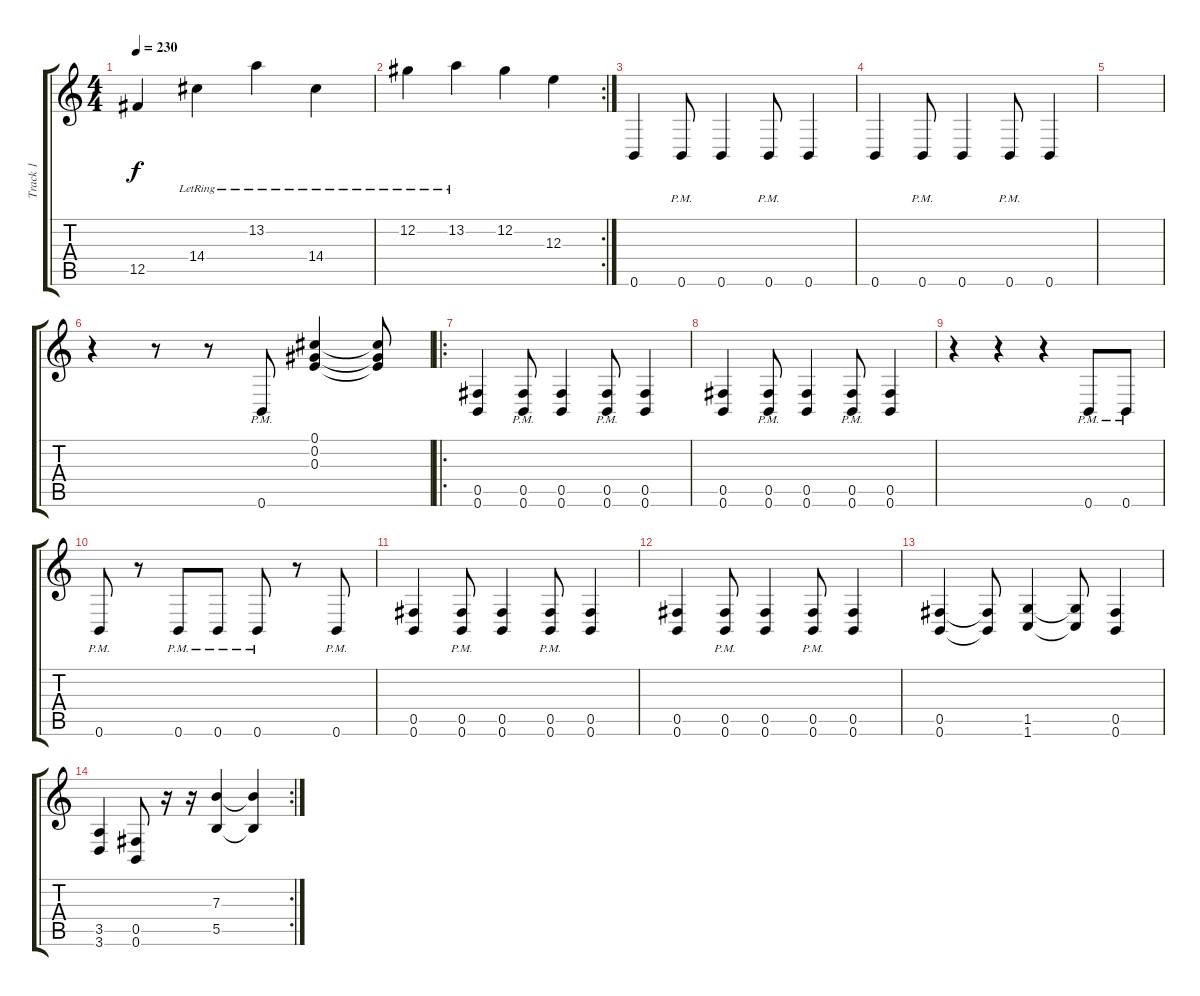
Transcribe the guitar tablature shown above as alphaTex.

\track ("Track 1" "Track 1") {instrument distortionguitar}
\staff {score tabs}
\tuning (Db4 Ab3 E3 B2 Gb2 B1) {hide}
\ts (4 4)
\tempo 230
\clef g2
\ks c
12.5{t}.4{dy f} 14.4{lr}.4 13.2{lr}.4 14.4{lr}.4 |
\rc 2
12.2{lr}.4 13.2{lr}.4 12.2.4 12.3.4 |
0.6.4 0.6{pm}.8 0.6.4 0.6{pm}.8 0.6.4 |
0.6.4 0.6{pm}.8 0.6.4 0.6{pm}.8 0.6.4 |
|
r.4 r.8 r.8 0.6{pm}.8 (0.1 0.2 0.3).4 (0.1{t} 0.2{t} 0.3{t}).8 |
\ro
(0.5 0.6).4 (0.5{pm} 0.6{pm}).8 (0.5 0.6).4 (0.5{pm} 0.6{pm}).8 (0.5 0.6).4 |
(0.5 0.6).4 (0.5{pm} 0.6{pm}).8 (0.5 0.6).4 (0.5{pm} 0.6{pm}).8 (0.5 0.6).4 |
r.4 r.4 r.4 0.6{pm}.8 0.6{pm}.8 |
0.6{pm}.8 r.8 0.6{pm}.8 0.6{pm}.8 0.6{pm}.8 r.8 0.6{pm}.8 |
(0.5 0.6).4 (0.5{pm} 0.6{pm}).8 (0.5 0.6).4 (0.5{pm} 0.6{pm}).8 (0.5 0.6).4 |
(0.5 0.6).4 (0.5{pm} 0.6{pm}).8 (0.5 0.6).4 (0.5{pm} 0.6{pm}).8 (0.5 0.6).4 |
(0.5 0.6).4 (0.5{t} 0.6{t}).8 (1.5 1.6).4 (1.5{t} 1.6{t}).8 (0.5 0.6).4 |
\rc 2
(3.5 3.6).4 (0.5 0.6).8 r.16 r.16 (7.3 5.5).4 (7.3{t} 5.5{t}).4
